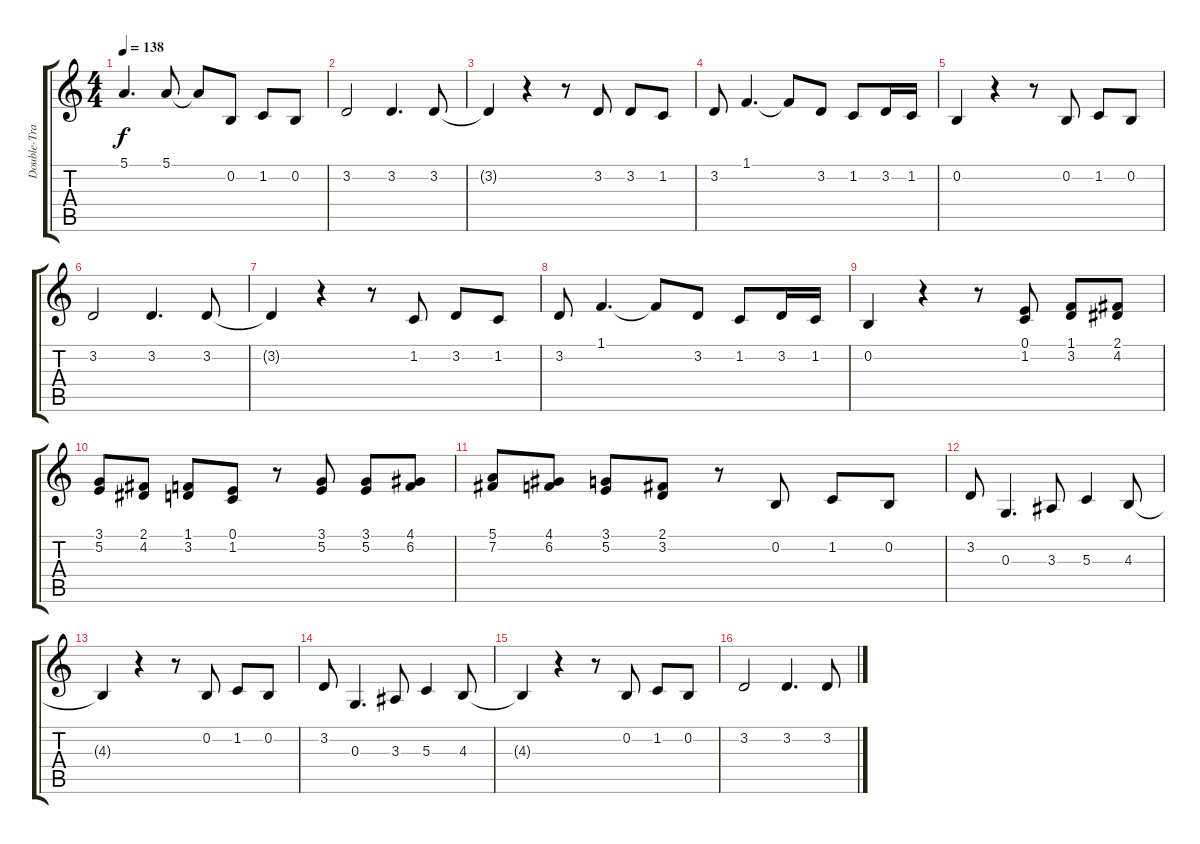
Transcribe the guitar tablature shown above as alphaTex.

\track ("Double-Tracked Lead Vocal (John Lennon)" "Double-Tra") {instrument altosax}
\staff {score tabs}
\tuning (E4 B3 G3 D3 A2 E2) {hide}
\ts (4 4)
\tempo 138
\clef g2
\ks c
5.1.4{d dy f} 5.1.8 5.1{t}.8 0.2.8 1.2.8 0.2.8 |
3.2.2 3.2.4{d} 3.2.8 |
3.2{t}.4 r.4 r.8 3.2.8 3.2.8 1.2.8 |
3.2.8 1.1.4{d} 1.1{t}.8 3.2.8 1.2.8 3.2.16 1.2.16 |
0.2.4 r.4 r.8 0.2.8 1.2.8 0.2.8 |
3.2.2 3.2.4{d} 3.2.8 |
3.2{t}.4 r.4 r.8 1.2.8 3.2.8 1.2.8 |
3.2.8 1.1.4{d} 1.1{t}.8 3.2.8 1.2.8 3.2.16 1.2.16 |
0.2.4 r.4 r.8 (0.1 1.2).8 (1.1 3.2).8 (2.1 4.2).8 |
(3.1 5.2).8 (2.1 4.2).8 (1.1 3.2).8 (0.1 1.2).8 r.8 (3.1 5.2).8 (3.1 5.2).8 (4.1 6.2).8 |
(5.1 7.2).8 (4.1 6.2).8 (3.1 5.2).8 (2.1 3.2).8 r.8 0.2.8 1.2.8 0.2.8 |
3.2.8 0.3.4{d} 3.3.8 5.3.4 4.3.8 |
4.3{t}.4 r.4 r.8 0.2.8 1.2.8 0.2.8 |
3.2.8 0.3.4{d} 3.3.8 5.3.4 4.3.8 |
4.3{t}.4 r.4 r.8 0.2.8 1.2.8 0.2.8 |
3.2.2 3.2.4{d} 3.2.8
